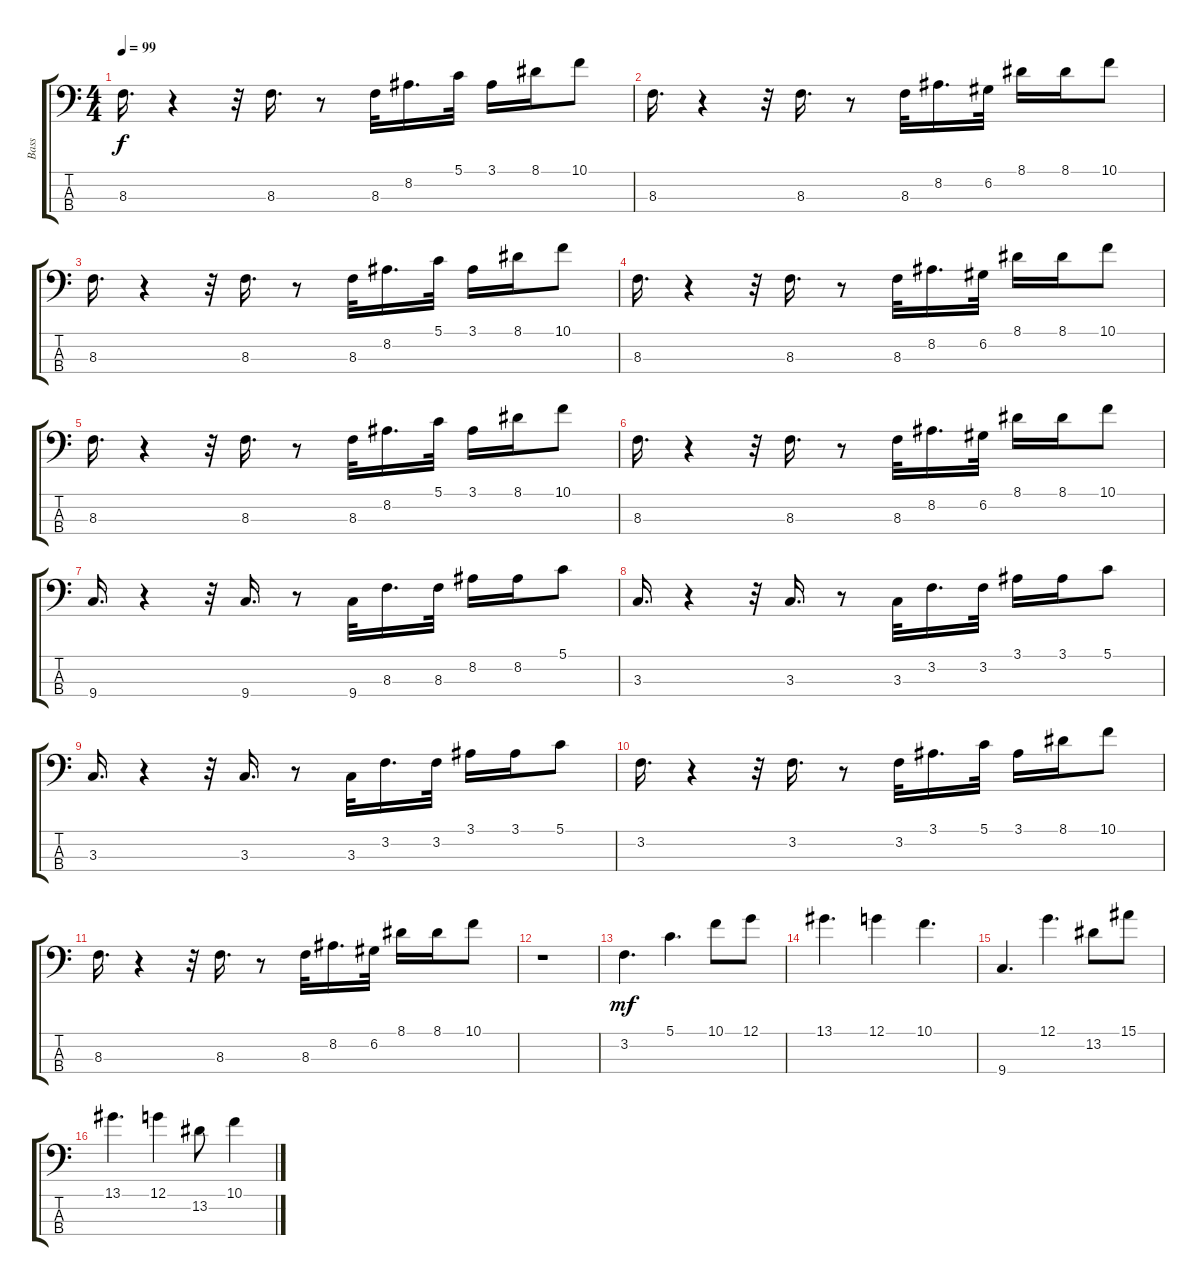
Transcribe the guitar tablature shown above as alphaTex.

\track ("Bass" "Bass") {instrument electricbasspick}
\staff {score tabs}
\tuning (G2 D2 A1 Eb1) {hide}
\ts (4 4)
\tempo 99
\clef f4
\ks c
8.3.16{d dy f} r.4 r.32 8.3.16{d} r.8 8.3.32 8.2.16{d} 5.1.32 3.1.16 8.1.16 10.1.8 |
8.3.16{d} r.4 r.32 8.3.16{d} r.8 8.3.32 8.2.16{d} 6.2.32 8.1.16 8.1.16 10.1.8 |
8.3.16{d} r.4 r.32 8.3.16{d} r.8 8.3.32 8.2.16{d} 5.1.32 3.1.16 8.1.16 10.1.8 |
8.3.16{d} r.4 r.32 8.3.16{d} r.8 8.3.32 8.2.16{d} 6.2.32 8.1.16 8.1.16 10.1.8 |
8.3.16{d} r.4 r.32 8.3.16{d} r.8 8.3.32 8.2.16{d} 5.1.32 3.1.16 8.1.16 10.1.8 |
8.3.16{d} r.4 r.32 8.3.16{d} r.8 8.3.32 8.2.16{d} 6.2.32 8.1.16 8.1.16 10.1.8 |
9.4.16{d} r.4 r.32 9.4.16{d} r.8 9.4.32 8.3.16{d} 8.3.32 8.2.16 8.2.16 5.1.8 |
3.3.16{d} r.4 r.32 3.3.16{d} r.8 3.3.32 3.2.16{d} 3.2.32 3.1.16 3.1.16 5.1.8 |
3.3.16{d} r.4 r.32 3.3.16{d} r.8 3.3.32 3.2.16{d} 3.2.32 3.1.16 3.1.16 5.1.8 |
3.2.16{d} r.4 r.32 3.2.16{d} r.8 3.2.32 3.1.16{d} 5.1.32 3.1.16 8.1.16 10.1.8 |
8.3.16{d} r.4 r.32 8.3.16{d} r.8 8.3.32 8.2.16{d} 6.2.32 8.1.16 8.1.16 10.1.8 |
r.1 |
3.2.4{d dy mf} 5.1.4{d} 10.1.8 12.1.8 |
13.1.4{d} 12.1.4 10.1.4{d} |
9.4.4{d} 12.1.4{d} 13.2.8 15.1.8 |
13.1.4{d} 12.1.4 13.2.8 10.1.4
